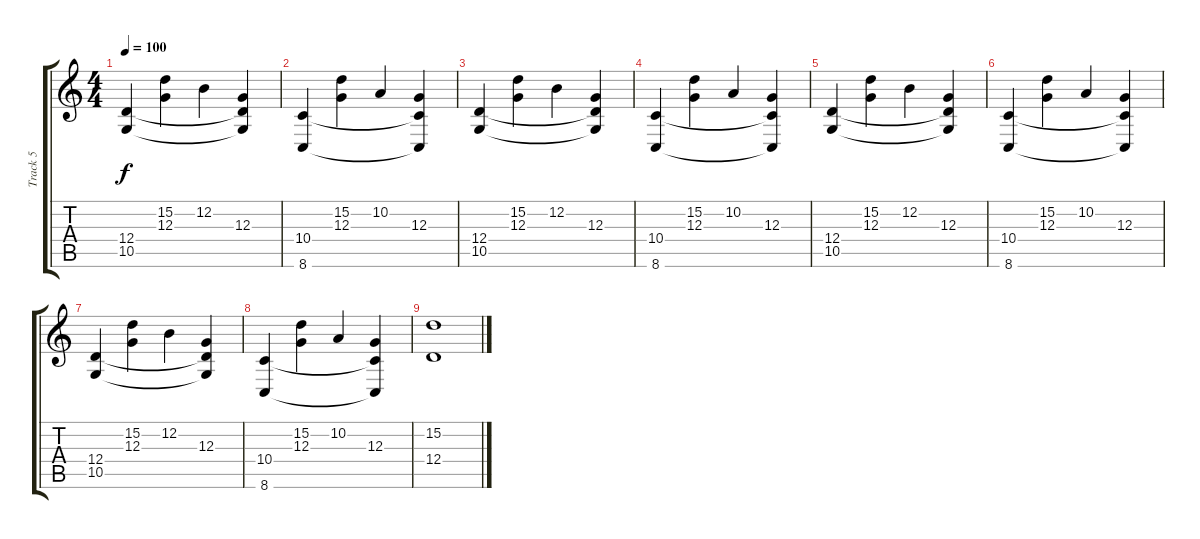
\track ("Track 5" "Track 5") {instrument violin}
\staff {score tabs}
\tuning (E4 B3 G3 D3 A2 E2) {hide}
\ts (4 4)
\tempo 100
\clef g2
\ks c
(12.4 10.5).4{dy f} (15.2 12.3).4 12.2.4 (12.3 12.4{t} 10.5{t}).4 |
(10.4 8.6).4 (15.2 12.3).4 10.2.4 (12.3 10.4{t} 8.6{t}).4 |
(12.4 10.5).4 (15.2 12.3).4 12.2.4 (12.3 12.4{t} 10.5{t}).4 |
(10.4 8.6).4 (15.2 12.3).4 10.2.4 (12.3 10.4{t} 8.6{t}).4 |
(12.4 10.5).4 (15.2 12.3).4 12.2.4 (12.3 12.4{t} 10.5{t}).4 |
(10.4 8.6).4 (15.2 12.3).4 10.2.4 (12.3 10.4{t} 8.6{t}).4 |
(12.4 10.5).4 (15.2 12.3).4 12.2.4 (12.3 12.4{t} 10.5{t}).4 |
(10.4 8.6).4 (15.2 12.3).4 10.2.4 (12.3 10.4{t} 8.6{t}).4 |
(15.2 12.4).1
